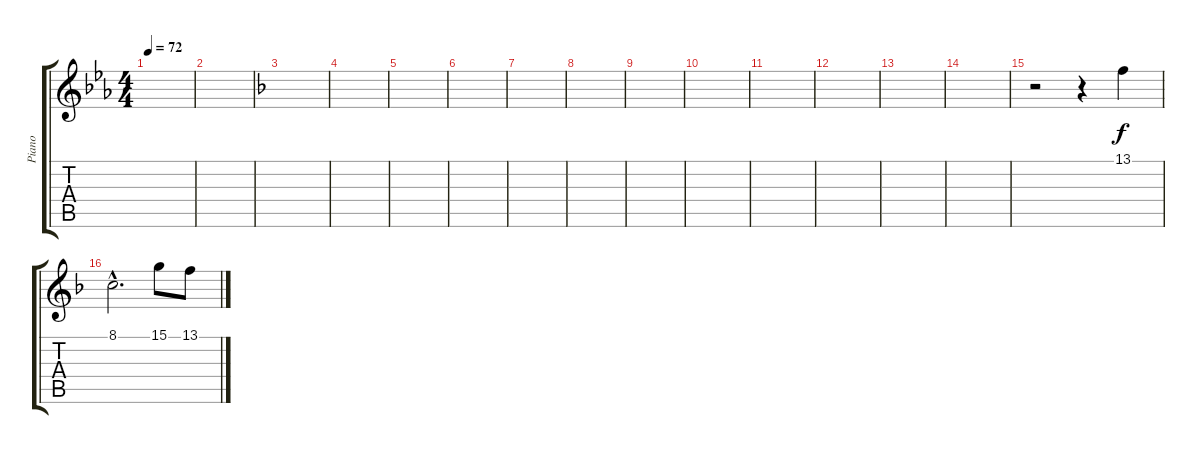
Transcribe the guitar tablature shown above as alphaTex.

\track ("Piano" "Piano") {instrument acousticgrandpiano}
\staff {score tabs}
\tuning (E4 B3 G3 D3 A2 E2) {hide}
\ts (4 4)
\tempo 72
\clef g2
\ks eb
|
|
\ks f
|
|
|
|
|
|
|
|
|
|
|
|
r.2{volume 13} r.4 13.1.4 |
8.1{hac}.2{d} 15.1.8 13.1.8
